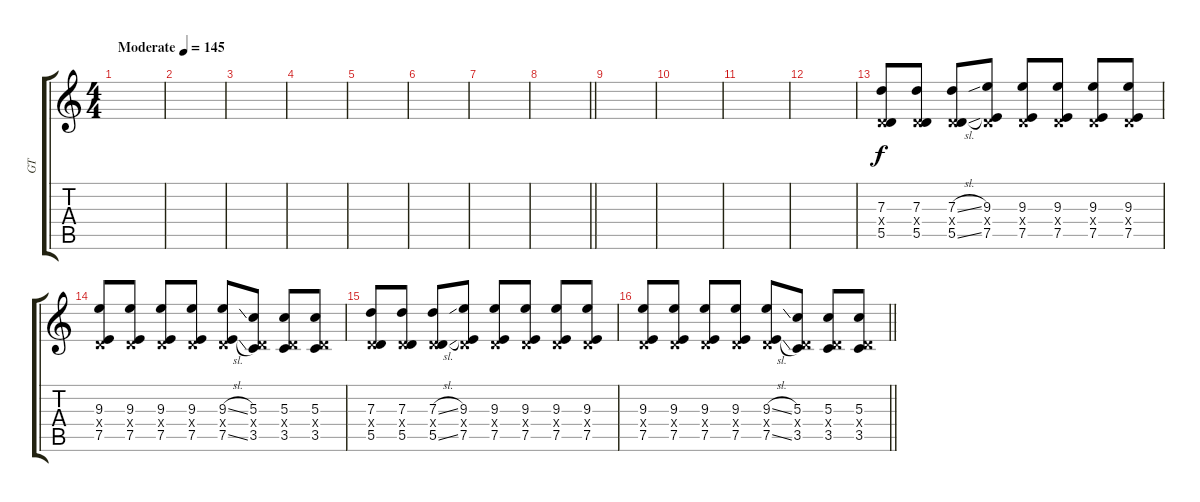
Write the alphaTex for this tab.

\track ("GT" "GT") {instrument distortionguitar}
\staff {score tabs}
\tuning (E4 B3 G3 D3 A2 D2) {hide}
\ts (4 4)
\tempo (145 "Moderate")
\clef g2
\ks c
|
|
|
|
|
|
|
\barLineRight lightlight
|
|
|
|
|
(7.3 0.4{x} 5.5).8 (7.3 0.4{x} 5.5).8 (7.3{sl} 0.4{x} 5.5{sl}).8 (9.3 0.4{x} 7.5).8 (9.3 0.4{x} 7.5).8 (9.3 0.4{x} 7.5).8 (9.3 0.4{x} 7.5).8 (9.3 0.4{x} 7.5).8 |
(9.3 0.4{x} 7.5).8 (9.3 0.4{x} 7.5).8 (9.3 0.4{x} 7.5).8 (9.3 0.4{x} 7.5).8 (9.3{sl} 0.4{x} 7.5{sl}).8 (5.3 0.4{x} 3.5).8 (5.3 0.4{x} 3.5).8 (5.3 0.4{x} 3.5).8 |
(7.3 0.4{x} 5.5).8 (7.3 0.4{x} 5.5).8 (7.3{sl} 0.4{x} 5.5{sl}).8 (9.3 0.4{x} 7.5).8 (9.3 0.4{x} 7.5).8 (9.3 0.4{x} 7.5).8 (9.3 0.4{x} 7.5).8 (9.3 0.4{x} 7.5).8 |
\barLineRight lightlight
(9.3 0.4{x} 7.5).8 (9.3 0.4{x} 7.5).8 (9.3 0.4{x} 7.5).8 (9.3 0.4{x} 7.5).8 (9.3{sl} 0.4{x} 7.5{sl}).8 (5.3 0.4{x} 3.5).8 (5.3 0.4{x} 3.5).8 (5.3 0.4{x} 3.5).8
